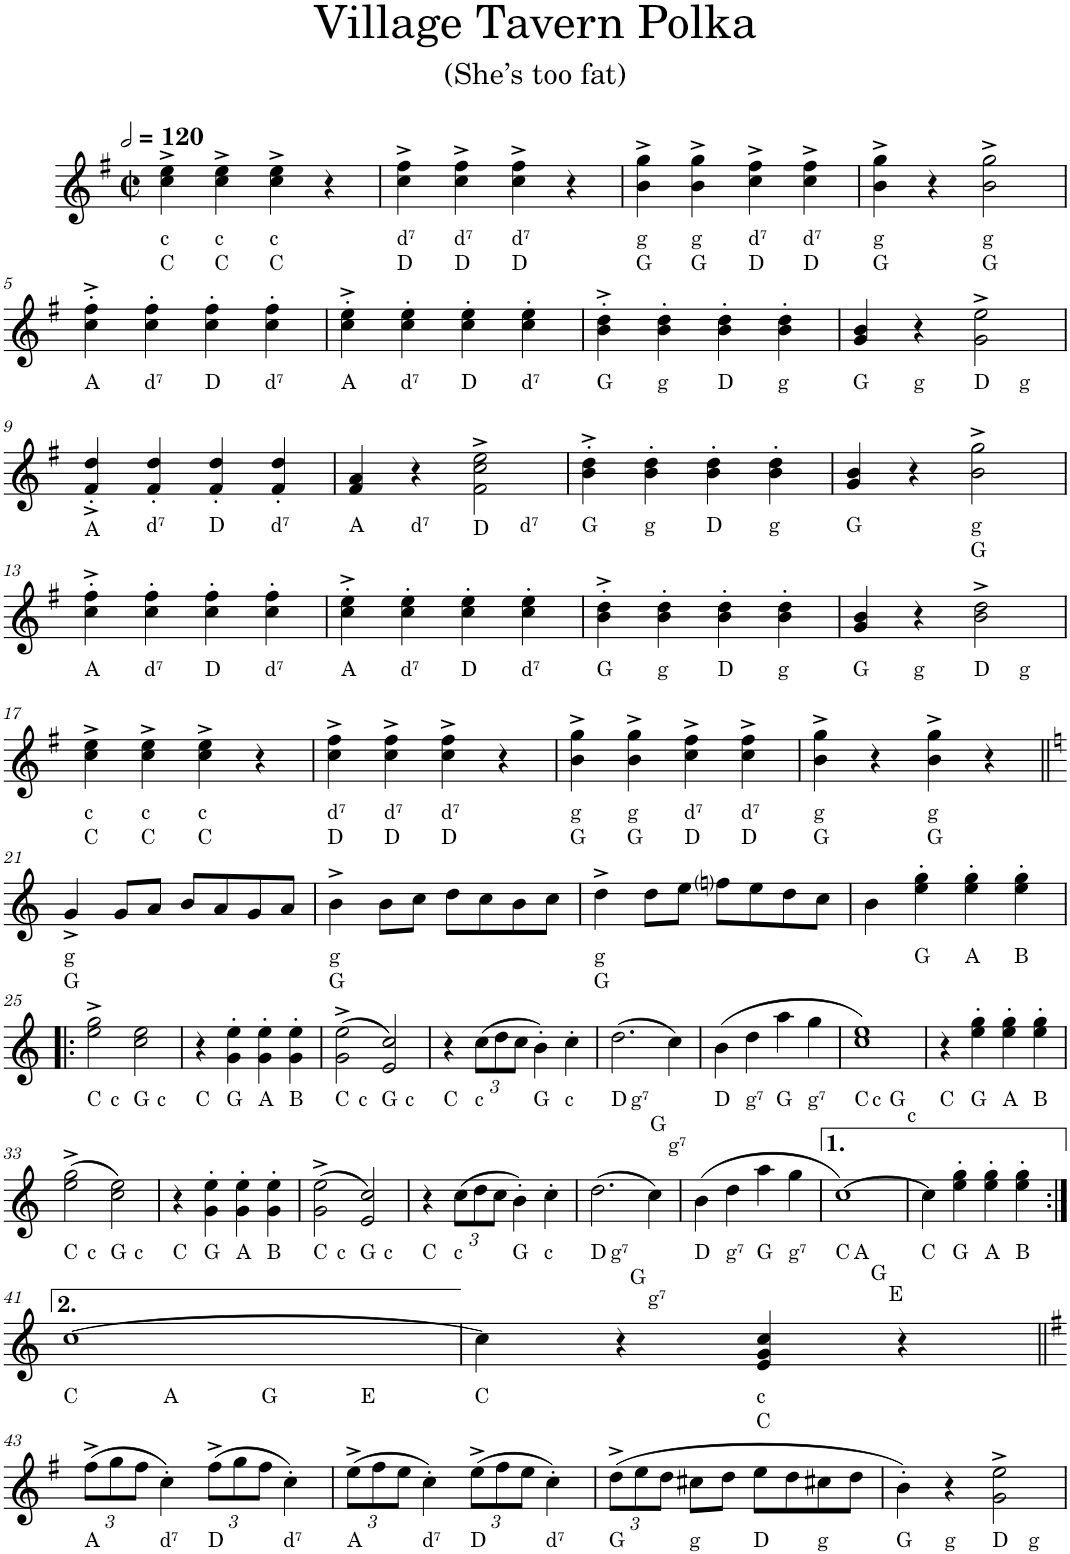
**kern	**kern	**kern
*part1	*part1	*part1
*staff3	*staff2	*staff1
*I"Accordion	*	*
*I'Acc.	*	*
*stria5	*stria5	*
*clefF4	*clefF4	*clefG2
*k[f#]	*k[f#]	*k[f#]
*M2/2	*M2/2	*M2/2
*met(c|)	*met(c|)	*met(c|)
*MM240	*MM240	*MM240
=1	=1	=1
*	*	*^
!	!	!LO:TX:b:t=c	!
!	!	!LO:TX:b:t=C	!
!LO:TX:b:t=c	!	!	!
!LO:TX:b:t=C	!	!	!
4C> 4E> 4G> 4c>	4C> 4c>	4cc\^ 4ee\^	4ryy
!	!	!LO:TX:b:t=c	!
!	!	!LO:TX:b:t=C	!
!LO:TX:b:t=c	!	!	!
!LO:TX:b:t=C	!	!	!
4C> 4E> 4G> 4c>	4C> 4c>	4cc\^ 4ee\^	4ryy
!	!	!LO:TX:b:t=c	!
!	!	!LO:TX:b:t=C	!
!LO:TX:b:t=c	!	!	!
!LO:TX:b:t=C	!	!	!
4C> 4E> 4G> 4c>	4C> 4c>	4cc\^ 4ee\^	4ryy
4r	4r	4r	4ryy
=2	=2	=2	=2
!	!	!LO:TX:b:t=d⁷	!
!	!	!LO:TX:b:t=D	!
!LO:TX:b:t=d⁷	!	!	!
!LO:TX:b:t=D	!	!	!
4D> 4F#> 4c> 4d>	4D> 4d>	4cc\^ 4ff#\^	4ryy
!	!	!LO:TX:b:t=d⁷	!
!	!	!LO:TX:b:t=D	!
!LO:TX:b:t=d⁷	!	!	!
!LO:TX:b:t=D	!	!	!
4D> 4F#> 4c> 4d>	4D> 4d>	4cc\^ 4ff#\^	4ryy
!	!	!LO:TX:b:t=d⁷	!
!	!	!LO:TX:b:t=D	!
!LO:TX:b:t=d⁷	!	!	!
!LO:TX:b:t=D	!	!	!
4D> 4F#> 4c> 4d>	4D> 4d>	4cc\^ 4ff#\^	4ryy
4r	4r	4r	4ryy
=3	=3	=3	=3
!	!	!LO:TX:b:t=g	!
!	!	!LO:TX:b:t=G	!
!LO:TX:b:t=g	!	!	!
!LO:TX:b:t=G	!	!	!
4GG> 4G> 4B> 4d>	4GG> 4G>	4b\^ 4gg\^	4ryy
!	!	!LO:TX:b:t=g	!
!	!	!LO:TX:b:t=G	!
!LO:TX:b:t=g	!	!	!
!LO:TX:b:t=G	!	!	!
4GG> 4G> 4B> 4d>	4GG> 4G>	4b\^ 4gg\^	4ryy
!	!	!LO:TX:b:t=d⁷	!
!	!	!LO:TX:b:t=D	!
!LO:TX:b:t=d⁷	!	!	!
!LO:TX:b:t=D	!	!	!
4D> 4F#> 4c> 4d>	4D> 4d>	4cc\^ 4ff#\^	4ryy
!	!	!LO:TX:b:t=d⁷	!
!	!	!LO:TX:b:t=D	!
!LO:TX:b:t=d⁷	!	!	!
!LO:TX:b:t=D	!	!	!
4D> 4F#> 4c> 4d>	4D> 4d>	4cc\^ 4ff#\^	4ryy
=4	=4	=4	=4
!	!	!LO:TX:b:t=g	!
!	!	!LO:TX:b:t=G	!
!LO:TX:b:t=g	!	!	!
!LO:TX:b:t=G	!	!	!
4GG> 4G> 4B> 4d>	4GG> 4G>	4b\^ 4gg\^	4ryy
4r	4r	4r	4ryy
!	!	!LO:TX:b:t=g	!
!	!	!LO:TX:b:t=G	!
!LO:TX:b:t=g	!	!	!
!LO:TX:b:t=G	!	!	!
2GG> 2G> 2B> 2d>	2GG> 2G>	2b\^ 2gg\^	2ryy
!!LO:LB:g=z	!!
=5	=5	=5	=5
!	!	!LO:TX:b:t=A	!
!LO:TX:b:t=A	!	!	!
4AA	4AA	4cc\'^ 4ff#\'^	4ryy
!	!	!LO:TX:b:t=d⁷	!
!LO:TX:b:t=d⁷	!	!	!
4F# 4c 4d	4d	4cc\' 4ff#\'	4ryy
!	!	!LO:TX:b:t=D	!
!LO:TX:b:t=D	!	!	!
4D	4D	4cc\' 4ff#\'	4ryy
!	!	!LO:TX:b:t=d⁷	!
!LO:TX:b:t=d⁷	!	!	!
4F# 4c 4d	4d	4cc\' 4ff#\'	4ryy
=6	=6	=6	=6
!	!	!LO:TX:b:t=A	!
!LO:TX:b:t=A	!	!	!
4AA	4AA	4cc\'^ 4ee\'^	4ryy
!	!	!LO:TX:b:t=d⁷	!
!LO:TX:b:t=d⁷	!	!	!
4F# 4c 4d	4d	4cc\' 4ee\'	4ryy
!	!	!LO:TX:b:t=D	!
!LO:TX:b:t=D	!	!	!
4D	4D	4cc\' 4ee\'	4ryy
!	!	!LO:TX:b:t=d⁷	!
!LO:TX:b:t=d⁷	!	!	!
4F# 4c 4d	4d	4cc\' 4ee\'	4ryy
=7	=7	=7	=7
!	!	!LO:TX:b:t=G	!
!LO:TX:b:t=G	!	!	!
4GG	4GG	4b\'^ 4dd\'^	4ryy
!	!	!LO:TX:b:t=g	!
!LO:TX:b:t=g	!	!	!
4G 4B 4d	4G	4b\' 4dd\'	4ryy
!	!	!LO:TX:b:t=D	!
!LO:TX:b:t=D	!	!	!
4D	4D	4b\' 4dd\'	4ryy
!	!	!LO:TX:b:t=g	!
!LO:TX:b:t=g	!	!	!
4G 4B 4d	4G	4b\' 4dd\'	4ryy
=8	=8	=8	=8
!	!	!LO:TX:b:t=G	!
!LO:TX:b:t=G	!	!	!
4GG	4GG	4g/ 4b/	4ryy
!	!	!LO:TX:b:t=g	!
!LO:TX:b:t=g	!	!	!
4G 4B 4d	4G	4r	4ryy
!	!	!LO:TX:b:t=D	!
!LO:TX:b:t=D	!	!	!
4D	4D	2g\^ 2ee\^	4ryy
!	!	!	!LO:TX:b:t=g
!LO:TX:b:t=g	!	!	!
4G 4B 4d	4G	.	4ryy
!!LO:LB:g=z	!!
=9	=9	=9	=9
!	!	!LO:TX:b:t=A	!
!LO:TX:b:t=A	!	!	!
4AA	4AA	4f#/'^ 4dd/'^	4ryy
!	!	!LO:TX:b:t=d⁷	!
!LO:TX:b:t=d⁷	!	!	!
4F# 4c 4d	4d	4f#/' 4dd/'	4ryy
!	!	!LO:TX:b:t=D	!
!LO:TX:b:t=D	!	!	!
4D	4D	4f#/' 4dd/'	4ryy
!	!	!LO:TX:b:t=d⁷	!
!LO:TX:b:t=d⁷	!	!	!
4F# 4c 4d	4d	4f#/' 4dd/'	4ryy
=10	=10	=10	=10
!	!	!LO:TX:b:t=A	!
!LO:TX:b:t=A	!	!	!
4AA	4AA	4f#/ 4a/	4ryy
!	!	!LO:TX:b:t=d⁷	!
!LO:TX:b:t=d⁷	!	!	!
4F# 4c 4d	4d	4r	4ryy
!	!	!LO:TX:b:t=D	!
!LO:TX:b:t=D	!	!	!
4D	4D	2f#\^ 2cc\^ 2ee\^	4ryy
!	!	!	!LO:TX:b:t=d⁷
!LO:TX:b:t=d⁷	!	!	!
4F# 4c 4d	4d	.	4ryy
=11	=11	=11	=11
!	!	!LO:TX:b:t=G	!
!LO:TX:b:t=G	!	!	!
4GG	4GG	4b\'^ 4dd\'^	4ryy
!	!	!LO:TX:b:t=g	!
!LO:TX:b:t=g	!	!	!
4G 4B 4d	4G	4b\' 4dd\'	4ryy
!	!	!LO:TX:b:t=D	!
!LO:TX:b:t=D	!	!	!
4D	4D	4b\' 4dd\'	4ryy
!	!	!LO:TX:b:t=g	!
!LO:TX:b:t=g	!	!	!
4G 4B 4d	4G	4b\' 4dd\'	4ryy
=12	=12	=12	=12
!	!	!LO:TX:b:t=G	!
!LO:TX:b:t=G	!	!	!
4GG	4GG	4g/ 4b/	4ryy
4r	4r	4r	4ryy
!	!	!LO:TX:b:t=g	!
!	!	!LO:TX:b:t=G	!
!LO:TX:b:t=g	!	!	!
!LO:TX:b:t=G	!	!	!
2GG> 2G> 2B> 2d>	2GG> 2G>	2b\^ 2gg\^	2ryy
!!LO:LB:g=z	!!
=13	=13	=13	=13
!	!	!LO:TX:b:t=A	!
!LO:TX:b:t=A	!	!	!
4AA	4AA	4cc\'^ 4ff#\'^	4ryy
!	!	!LO:TX:b:t=d⁷	!
!LO:TX:b:t=d⁷	!	!	!
4F# 4c 4d	4d	4cc\' 4ff#\'	4ryy
!	!	!LO:TX:b:t=D	!
!LO:TX:b:t=D	!	!	!
4D	4D	4cc\' 4ff#\'	4ryy
!	!	!LO:TX:b:t=d⁷	!
!LO:TX:b:t=d⁷	!	!	!
4F# 4c 4d	4d	4cc\' 4ff#\'	4ryy
=14	=14	=14	=14
!	!	!LO:TX:b:t=A	!
!LO:TX:b:t=A	!	!	!
4AA	4AA	4cc\'^ 4ee\'^	4ryy
!	!	!LO:TX:b:t=d⁷	!
!LO:TX:b:t=d⁷	!	!	!
4F# 4c 4d	4d	4cc\' 4ee\'	4ryy
!	!	!LO:TX:b:t=D	!
!LO:TX:b:t=D	!	!	!
4D	4D	4cc\' 4ee\'	4ryy
!	!	!LO:TX:b:t=d⁷	!
!LO:TX:b:t=d⁷	!	!	!
4F# 4c 4d	4d	4cc\' 4ee\'	4ryy
=15	=15	=15	=15
!	!	!LO:TX:b:t=G	!
!LO:TX:b:t=G	!	!	!
4GG	4GG	4b\'^ 4dd\'^	4ryy
!	!	!LO:TX:b:t=g	!
!LO:TX:b:t=g	!	!	!
4G 4B 4d	4G	4b\' 4dd\'	4ryy
!	!	!LO:TX:b:t=D	!
!LO:TX:b:t=D	!	!	!
4D	4D	4b\' 4dd\'	4ryy
!	!	!LO:TX:b:t=g	!
!LO:TX:b:t=g	!	!	!
4G 4B 4d	4G	4b\' 4dd\'	4ryy
=16	=16	=16	=16
!	!	!LO:TX:b:t=G	!
!LO:TX:b:t=G	!	!	!
4GG	4GG	4g/ 4b/	4ryy
!	!	!LO:TX:b:t=g	!
!LO:TX:b:t=g	!	!	!
4G 4B 4d	4G	4r	4ryy
!	!	!LO:TX:b:t=D	!
!LO:TX:b:t=D	!	!	!
4D	4D	2b\^ 2dd\^	4ryy
!	!	!	!LO:TX:b:t=g
!LO:TX:b:t=g	!	!	!
4G 4B 4d	4G	.	4ryy
!!LO:LB:g=z	!!
=17	=17	=17	=17
!	!	!LO:TX:b:t=c	!
!	!	!LO:TX:b:t=C	!
!LO:TX:b:t=c	!	!	!
!LO:TX:b:t=C	!	!	!
4C> 4E> 4G> 4c>	4C> 4c>	4cc\^ 4ee\^	4ryy
!	!	!LO:TX:b:t=c	!
!	!	!LO:TX:b:t=C	!
!LO:TX:b:t=c	!	!	!
!LO:TX:b:t=C	!	!	!
4C> 4E> 4G> 4c>	4C> 4c>	4cc\^ 4ee\^	4ryy
!	!	!LO:TX:b:t=c	!
!	!	!LO:TX:b:t=C	!
!LO:TX:b:t=c	!	!	!
!LO:TX:b:t=C	!	!	!
4C> 4E> 4G> 4c>	4C> 4c>	4cc\^ 4ee\^	4ryy
4r	4r	4r	4ryy
=18	=18	=18	=18
!	!	!LO:TX:b:t=d⁷	!
!	!	!LO:TX:b:t=D	!
!LO:TX:b:t=d⁷	!	!	!
!LO:TX:b:t=D	!	!	!
4D> 4F#> 4c> 4d>	4D> 4d>	4cc\^ 4ff#\^	4ryy
!	!	!LO:TX:b:t=d⁷	!
!	!	!LO:TX:b:t=D	!
!LO:TX:b:t=d⁷	!	!	!
!LO:TX:b:t=D	!	!	!
4D> 4F#> 4c> 4d>	4D> 4d>	4cc\^ 4ff#\^	4ryy
!	!	!LO:TX:b:t=d⁷	!
!	!	!LO:TX:b:t=D	!
!LO:TX:b:t=d⁷	!	!	!
!LO:TX:b:t=D	!	!	!
4D> 4F#> 4c> 4d>	4D> 4d>	4cc\^ 4ff#\^	4ryy
4r	4r	4r	4ryy
=19	=19	=19	=19
!	!	!LO:TX:b:t=g	!
!	!	!LO:TX:b:t=G	!
!LO:TX:b:t=g	!	!	!
!LO:TX:b:t=G	!	!	!
4GG> 4G> 4B> 4d>	4GG> 4G>	4b\^ 4gg\^	4ryy
!	!	!LO:TX:b:t=g	!
!	!	!LO:TX:b:t=G	!
!LO:TX:b:t=g	!	!	!
!LO:TX:b:t=G	!	!	!
4GG> 4G> 4B> 4d>	4GG> 4G>	4b\^ 4gg\^	4ryy
!	!	!LO:TX:b:t=d⁷	!
!	!	!LO:TX:b:t=D	!
!LO:TX:b:t=d⁷	!	!	!
!LO:TX:b:t=D	!	!	!
4D> 4F#> 4c> 4d>	4D> 4d>	4cc\^ 4ff#\^	4ryy
!	!	!LO:TX:b:t=d⁷	!
!	!	!LO:TX:b:t=D	!
!LO:TX:b:t=d⁷	!	!	!
!LO:TX:b:t=D	!	!	!
4D> 4F#> 4c> 4d>	4D> 4d>	4cc\^ 4ff#\^	4ryy
=20	=20	=20	=20
!	!	!LO:TX:b:t=g	!
!	!	!LO:TX:b:t=G	!
!LO:TX:b:t=g	!	!	!
!LO:TX:b:t=G	!	!	!
4GG> 4G> 4B> 4d>	4GG> 4G>	4b\^ 4gg\^	4ryy
4r	4r	4r	4ryy
!	!	!LO:TX:b:t=g	!
!	!	!LO:TX:b:t=G	!
!LO:TX:b:t=g	!	!	!
!LO:TX:b:t=G	!	!	!
4GG> 4G> 4B> 4d>	4GG> 4G>	4b\^ 4gg\^	4ryy
4r	4r	4r	4ryy
!!LO:LB:g=z	!!
=21||	=21||	=21||	=21||
*k[]	*k[]	*k[]	*
!	!	!LO:TX:b:t=g	!
!	!	!LO:TX:b:t=G	!
!LO:TX:b:t=g	!	!	!
!LO:TX:b:t=G	!	!	!
4GG> 4G> 4B> 4d>	4GG> 4G>	4g^/	4ryy
4r	4r	8g/L	4ryy
.	.	8a/J	.
2r	2r	8b/L	2ryy
.	.	8a/	.
.	.	8g/	.
.	.	8a/J	.
=22	=22	=22	=22
!	!	!LO:TX:b:t=g	!
!	!	!LO:TX:b:t=G	!
!LO:TX:b:t=g	!	!	!
!LO:TX:b:t=G	!	!	!
4GG> 4G> 4B> 4d>	4GG> 4G>	4b^\	4ryy
4r	4r	8b\L	4ryy
.	.	8cc\J	.
2r	2r	8dd\L	2ryy
.	.	8cc\	.
.	.	8b\	.
.	.	8cc\J	.
=23	=23	=23	=23
!	!	!LO:TX:b:t=g	!
!	!	!LO:TX:b:t=G	!
!LO:TX:b:t=g	!	!	!
!LO:TX:b:t=G	!	!	!
4GG> 4G> 4B> 4d>	4GG> 4G>	4dd^\	4ryy
4r	4r	8dd\L	4ryy
.	.	8ee\J	.
2r	2r	8ffni\L	2ryy
.	.	8ee\	.
.	.	8dd\	.
.	.	8cc\J	.
=24	=24	=24	=24
4r	4r	4b\	4ryy
!	!	!LO:TX:b:t=G	!
!LO:TX:b:t=G	!	!	!
4GG	4GG	4ee\' 4gg\'	4ryy
!	!	!LO:TX:b:t=A	!
!LO:TX:b:t=A	!	!	!
4AA	4AA	4ee\' 4gg\'	4ryy
!	!	!LO:TX:b:t=B	!
!LO:TX:b:t=B	!	!	!
4BB	4BB	4ee\' 4gg\'	4ryy
!!LO:LB:g=z	!!
=25!|:	=25!|:	=25!|:	=25!|:
!	!	!LO:TX:b:t=C	!
!LO:TX:b:t=C	!	!	!
4C	4C	2ee\^ 2gg\^	4ryy
!	!	!	!LO:TX:b:t=c
!LO:TX:b:t=c	!	!	!
4E 4G 4c	4c	.	4ryy
!	!	!LO:TX:b:t=G	!
!LO:TX:b:t=G	!	!	!
4GG	4GG	2cc\ 2ee\	4ryy
!	!	!	!LO:TX:b:t=c
!LO:TX:b:t=c	!	!	!
4E 4G 4c	4c	.	4ryy
=26	=26	=26	=26
!	!	!LO:TX:b:t=C	!
!LO:TX:b:t=C	!	!	!
4C	4C	4r	4ryy
!	!	!LO:TX:b:t=G	!
!LO:TX:b:t=G	!	!	!
4GG	4GG	4g\' 4ee\'	4ryy
!	!	!LO:TX:b:t=A	!
!LO:TX:b:t=A	!	!	!
4AA	4AA	4g\' 4ee\'	4ryy
!	!	!LO:TX:b:t=B	!
!LO:TX:b:t=B	!	!	!
4BB	4BB	4g\' 4ee\'	4ryy
=27	=27	=27	=27
!	!	!LO:TX:b:t=C	!
!LO:TX:b:t=C	!	!	!
4C	4C	(2g\^ 2ee\^	4ryy
!	!	!	!LO:TX:b:t=c
!LO:TX:b:t=c	!	!	!
4E 4G 4c	4c	.	4ryy
!	!	!LO:TX:b:t=G	!
!LO:TX:b:t=G	!	!	!
4GG	4GG	2e/ 2cc/)	4ryy
!	!	!	!LO:TX:b:t=c
!LO:TX:b:t=c	!	!	!
4E 4G 4c	4c	.	4ryy
=28	=28	=28	=28
!	!	!LO:TX:b:t=C	!
!LO:TX:b:t=C	!	!	!
4C	4C	4r	4ryy
*	*	*Xbrackettup	*
!	!	!LO:TX:b:t=c	!
!LO:TX:b:t=c	!	!	!
4E 4G 4c	4c	(12cc\L	4ryy
.	.	12dd\	.
.	.	12cc\J	.
!	!	!LO:TX:b:t=G	!
!LO:TX:b:t=G	!	!	!
4GG	4GG	4b'\)	4ryy
!	!	!LO:TX:b:t=c	!
!LO:TX:b:t=c	!	!	!
4E 4G 4c	4c	4cc'\	4ryy
=29	=29	=29	=29
!	!	!LO:TX:b:t=D	!
!LO:TX:b:t=D	!	!	!
4D	4D	(2.dd\	4ryy
!	!	!	!LO:TX:b:t=g⁷
!LO:TX:b:t=g⁷	!	!	!
4F 4G 4B	4G	.	4ryy
!	!	!	!LO:TX:b:t=G
!LO:TX:b:t=G	!	!	!
4GG	4GG	.	4ryy
!	!	!LO:TX:b:t=g⁷	!
!LO:TX:b:t=g⁷	!	!	!
4F 4G 4B	4G	4cc\)	4ryy
=30	=30	=30	=30
!	!	!LO:TX:b:t=D	!
!LO:TX:b:t=D	!	!	!
4D	4D	(4b\	4ryy
!	!	!LO:TX:b:t=g⁷	!
!LO:TX:b:t=g⁷	!	!	!
4F 4G 4B	4G	4dd\	4ryy
!	!	!LO:TX:b:t=G	!
!LO:TX:b:t=G	!	!	!
4GG	4GG	4aa\	4ryy
!	!	!LO:TX:b:t=g⁷	!
!LO:TX:b:t=g⁷	!	!	!
4F 4G 4B	4G	4gg\	4ryy
=31	=31	=31	=31
!	!	!LO:TX:b:t=C	!
!LO:TX:b:t=C	!	!	!
4C	4C	1cc 1ee)	4ryy
!	!	!	!LO:TX:b:t=c
!LO:TX:b:t=c	!	!	!
4E 4G 4c	4c	.	4ryy
!	!	!	!LO:TX:b:t=G
!LO:TX:b:t=G	!	!	!
4GG	4GG	.	4ryy
!	!	!	!LO:TX:b:t=c
!LO:TX:b:t=c	!	!	!
4E 4G 4c	4c	.	4ryy
=32	=32	=32	=32
!	!	!LO:TX:b:t=C	!
!LO:TX:b:t=C	!	!	!
4C	4C	4r	4ryy
!	!	!LO:TX:b:t=G	!
!LO:TX:b:t=G	!	!	!
4GG	4GG	4ee\' 4gg\'	4ryy
!	!	!LO:TX:b:t=A	!
!LO:TX:b:t=A	!	!	!
4AA	4AA	4ee\' 4gg\'	4ryy
!	!	!LO:TX:b:t=B	!
!LO:TX:b:t=B	!	!	!
4BB	4BB	4ee\' 4gg\'	4ryy
!!LO:LB:g=z	!!
=33	=33	=33	=33
!	!	!LO:TX:b:t=C	!
!LO:TX:b:t=C	!	!	!
4C	4C	(2ee\^ 2gg\^	4ryy
!	!	!	!LO:TX:b:t=c
!LO:TX:b:t=c	!	!	!
4E 4G 4c	4c	.	4ryy
!	!	!LO:TX:b:t=G	!
!LO:TX:b:t=G	!	!	!
4GG	4GG	2cc\ 2ee\)	4ryy
!	!	!	!LO:TX:b:t=c
!LO:TX:b:t=c	!	!	!
4E 4G 4c	4c	.	4ryy
=34	=34	=34	=34
!	!	!LO:TX:b:t=C	!
!LO:TX:b:t=C	!	!	!
4C	4C	4r	4ryy
!	!	!LO:TX:b:t=G	!
!LO:TX:b:t=G	!	!	!
4GG	4GG	4g\' 4ee\'	4ryy
!	!	!LO:TX:b:t=A	!
!LO:TX:b:t=A	!	!	!
4AA	4AA	4g\' 4ee\'	4ryy
!	!	!LO:TX:b:t=B	!
!LO:TX:b:t=B	!	!	!
4BB	4BB	4g\' 4ee\'	4ryy
=35	=35	=35	=35
!	!	!LO:TX:b:t=C	!
!LO:TX:b:t=C	!	!	!
4C	4C	(2g\^ 2ee\^	4ryy
!	!	!	!LO:TX:b:t=c
!LO:TX:b:t=c	!	!	!
4E 4G 4c	4c	.	4ryy
!	!	!LO:TX:b:t=G	!
!LO:TX:b:t=G	!	!	!
4GG	4GG	2e/ 2cc/)	4ryy
!	!	!	!LO:TX:b:t=c
!LO:TX:b:t=c	!	!	!
4E 4G 4c	4c	.	4ryy
=36	=36	=36	=36
!	!	!LO:TX:b:t=C	!
!LO:TX:b:t=C	!	!	!
4C	4C	4r	4ryy
!	!	!LO:TX:b:t=c	!
!LO:TX:b:t=c	!	!	!
4E 4G 4c	4c	(12cc\L	4ryy
.	.	12dd\	.
.	.	12cc\J	.
!	!	!LO:TX:b:t=G	!
!LO:TX:b:t=G	!	!	!
4GG	4GG	4b'\)	4ryy
!	!	!LO:TX:b:t=c	!
!LO:TX:b:t=c	!	!	!
4E 4G 4c	4c	4cc'\	4ryy
=37	=37	=37	=37
!	!	!LO:TX:b:t=D	!
!LO:TX:b:t=D	!	!	!
4D	4D	(2.dd\	4ryy
!	!	!	!LO:TX:b:t=g⁷
!LO:TX:b:t=g⁷	!	!	!
4F 4G 4B	4G	.	4ryy
!	!	!	!LO:TX:b:t=G
!LO:TX:b:t=G	!	!	!
4GG	4GG	.	4ryy
!	!	!LO:TX:b:t=g⁷	!
!LO:TX:b:t=g⁷	!	!	!
4F 4G 4B	4G	4cc\)	4ryy
=38	=38	=38	=38
!	!	!LO:TX:b:t=D	!
!LO:TX:b:t=D	!	!	!
4D	4D	(4b\	4ryy
!	!	!LO:TX:b:t=g⁷	!
!LO:TX:b:t=g⁷	!	!	!
4F 4G 4B	4G	4dd\	4ryy
!	!	!LO:TX:b:t=G	!
!LO:TX:b:t=G	!	!	!
4GG	4GG	4aa\	4ryy
!	!	!LO:TX:b:t=g⁷	!
!LO:TX:b:t=g⁷	!	!	!
4F 4G 4B	4G	4gg\	4ryy
=39	=39	=39	=39
!	!	!LO:TX:b:t=C	!
!LO:TX:b:t=C	!	!	!
4C	4C	[1cc)	4ryy
!	!	!	!LO:TX:b:t=A
!LO:TX:b:t=A	!	!	!
4AA	4AA	.	4ryy
!	!	!	!LO:TX:b:t=G
!LO:TX:b:t=G	!	!	!
4GG	4GG	.	4ryy
!	!	!	!LO:TX:b:t=E
!LO:TX:b:t=E	!	!	!
4EE	4EE	.	4ryy
=40	=40	=40	=40
!	!	!LO:TX:b:t=C	!
!LO:TX:b:t=C	!	!	!
4C	4C	4cc\]	4ryy
!	!	!LO:TX:b:t=G	!
!LO:TX:b:t=G	!	!	!
4GG	4GG	4ee\' 4gg\'	4ryy
!	!	!LO:TX:b:t=A	!
!LO:TX:b:t=A	!	!	!
4AA	4AA	4ee\' 4gg\'	4ryy
!	!	!LO:TX:b:t=B	!
!LO:TX:b:t=B	!	!	!
4BB	4BB	4ee\' 4gg\'	4ryy
!!LO:LB:g=z	!!
=41:|!	=41:|!	=41:|!	=41:|!
!	!	!LO:TX:b:t=C	!
!LO:TX:b:t=C	!	!	!
4C	4C	[1cc	4ryy
!	!	!	!LO:TX:b:t=A
!LO:TX:b:t=A	!	!	!
4AA	4AA	.	4ryy
!	!	!	!LO:TX:b:t=G
!LO:TX:b:t=G	!	!	!
4GG	4GG	.	4ryy
!	!	!	!LO:TX:b:t=E
!LO:TX:b:t=E	!	!	!
4EE	4EE	.	4ryy
=42	=42	=42	=42
!	!	!LO:TX:b:t=C	!
!LO:TX:b:t=C	!	!	!
4C	4C	4cc\]	4ryy
4r	4r	4r	4ryy
!	!	!LO:TX:b:t=c	!
!	!	!LO:TX:b:t=C	!
!LO:TX:b:t=c	!	!	!
!LO:TX:b:t=C	!	!	!
4C> 4E> 4G> 4c>	4C> 4c>	4e/ 4g/ 4cc/	4ryy
4r	4r	4r	4ryy
!!LO:LB:g=z	!!
=43||	=43||	=43||	=43||
*k[f#]	*k[f#]	*k[f#]	*
!	!	!LO:TX:b:t=A	!
!LO:TX:b:t=A	!	!	!
4AA	4AA	(12ff#^\L	4ryy
.	.	12gg\	.
.	.	12ff#\J	.
!	!	!LO:TX:b:t=d⁷	!
!LO:TX:b:t=d⁷	!	!	!
4F# 4c 4d	4d	4cc'\)	4ryy
!	!	!LO:TX:b:t=D	!
!LO:TX:b:t=D	!	!	!
4D	4D	(12ff#^\L	4ryy
.	.	12gg\	.
.	.	12ff#\J	.
!	!	!LO:TX:b:t=d⁷	!
!LO:TX:b:t=d⁷	!	!	!
4F# 4c 4d	4d	4cc'\)	4ryy
=44	=44	=44	=44
!	!	!LO:TX:b:t=A	!
!LO:TX:b:t=A	!	!	!
4AA	4AA	(12ee^\L	4ryy
.	.	12ff#\	.
.	.	12ee\J	.
!	!	!LO:TX:b:t=d⁷	!
!LO:TX:b:t=d⁷	!	!	!
4F# 4c 4d	4d	4cc'\)	4ryy
!	!	!LO:TX:b:t=D	!
!LO:TX:b:t=D	!	!	!
4D	4D	(12ee^\L	4ryy
.	.	12ff#\	.
.	.	12ee\J	.
!	!	!LO:TX:b:t=d⁷	!
!LO:TX:b:t=d⁷	!	!	!
4F# 4c 4d	4d	4cc'\)	4ryy
=45	=45	=45	=45
!	!	!LO:TX:b:t=G	!
!LO:TX:b:t=G	!	!	!
4GG	4GG	(12dd^\L	4ryy
.	.	12ee\	.
.	.	12dd\J	.
!	!	!LO:TX:b:t=g	!
!LO:TX:b:t=g	!	!	!
4G 4B 4d	4G	8cc#X\L	4ryy
.	.	8dd\J	.
!	!	!LO:TX:b:t=D	!
!LO:TX:b:t=D	!	!	!
4D	4D	8ee\L	4ryy
.	.	8dd\	.
!	!	!LO:TX:b:t=g	!
!LO:TX:b:t=g	!	!	!
4G 4B 4d	4G	8cc#X\	4ryy
.	.	8dd\J	.
=46	=46	=46	=46
!	!	!LO:TX:b:t=G	!
!LO:TX:b:t=G	!	!	!
4GG	4GG	4b'\)	4ryy
!	!	!LO:TX:b:t=g	!
!LO:TX:b:t=g	!	!	!
4G 4B 4d	4G	4r	4ryy
!	!	!LO:TX:b:t=D	!
!LO:TX:b:t=D	!	!	!
4D	4D	2g\^ 2ee\^	4ryy
!	!	!	!LO:TX:b:t=g
!LO:TX:b:t=g	!	!	!
4G 4B 4d	4G	.	4ryy
*	*	*v	*v
=	=	=
*-	*-	*-
